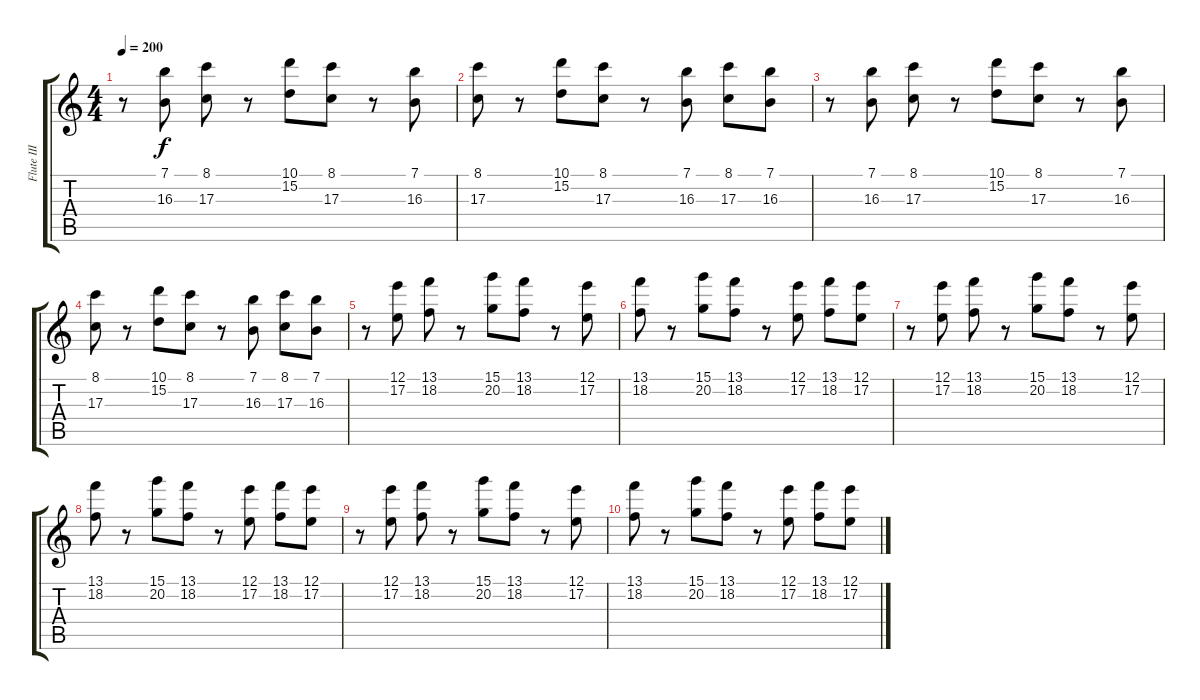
\track ("Flute III" "Flute III") {instrument flute}
\staff {score tabs}
\tuning (E5 B3 G3 D3 A2 E2) {hide}
\ts (4 4)
\tempo 200
\clef g2
\ks c
r.8{dy f} (7.1 16.3).8 (8.1 17.3).8 r.8 (10.1 15.2).8 (8.1 17.3).8 r.8 (7.1 16.3).8 |
(8.1 17.3).8 r.8 (10.1 15.2).8 (8.1 17.3).8 r.8 (7.1 16.3).8 (8.1 17.3).8 (7.1 16.3).8 |
r.8 (7.1 16.3).8 (8.1 17.3).8 r.8 (10.1 15.2).8 (8.1 17.3).8 r.8 (7.1 16.3).8 |
(8.1 17.3).8 r.8 (10.1 15.2).8 (8.1 17.3).8 r.8 (7.1 16.3).8 (8.1 17.3).8 (7.1 16.3).8 |
r.8 (12.1 17.2).8 (13.1 18.2).8 r.8 (15.1 20.2).8 (13.1 18.2).8 r.8 (12.1 17.2).8 |
(13.1 18.2).8 r.8 (15.1 20.2).8 (13.1 18.2).8 r.8 (12.1 17.2).8 (13.1 18.2).8 (12.1 17.2).8 |
r.8 (12.1 17.2).8 (13.1 18.2).8 r.8 (15.1 20.2).8 (13.1 18.2).8 r.8 (12.1 17.2).8 |
(13.1 18.2).8 r.8 (15.1 20.2).8 (13.1 18.2).8 r.8 (12.1 17.2).8 (13.1 18.2).8 (12.1 17.2).8 |
r.8 (12.1 17.2).8 (13.1 18.2).8 r.8 (15.1 20.2).8 (13.1 18.2).8 r.8 (12.1 17.2).8 |
(13.1 18.2).8 r.8 (15.1 20.2).8 (13.1 18.2).8 r.8 (12.1 17.2).8 (13.1 18.2).8 (12.1 17.2).8
